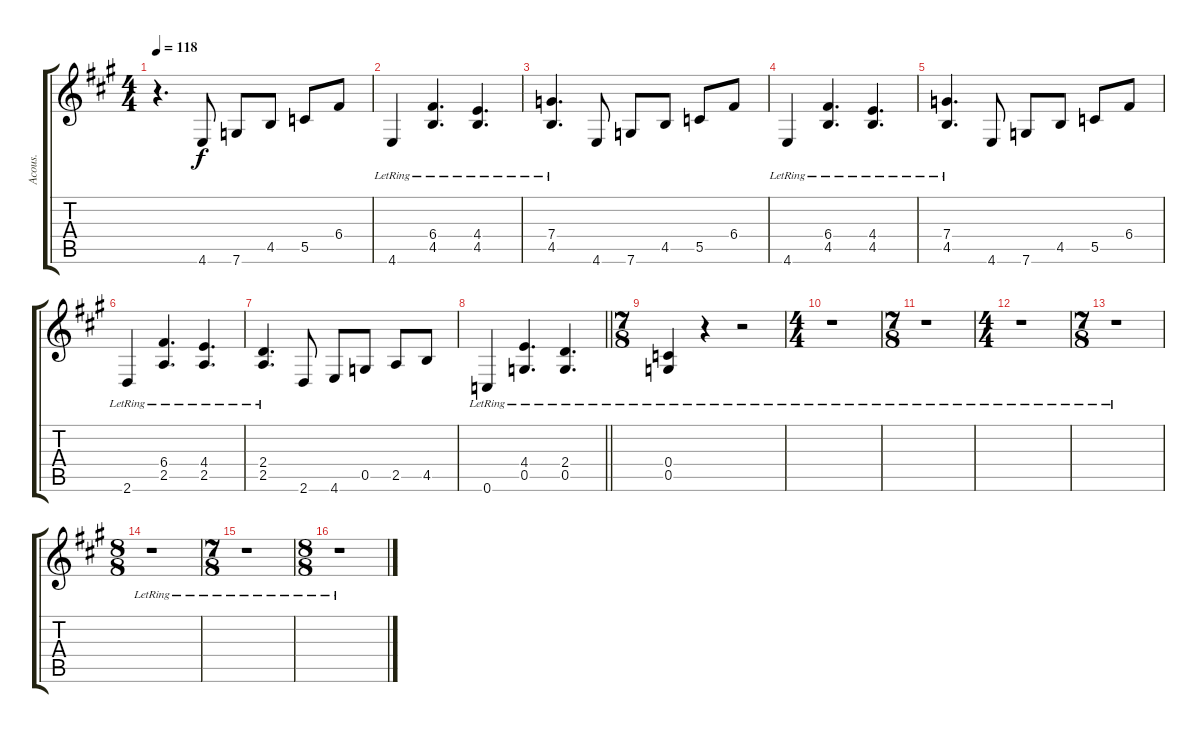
\track ("Acous." "Acous.") {instrument acousticguitarsteel}
\staff {score tabs}
\tuning (D4 A3 F3 C3 G2 C2) {hide}
\ts (4 4)
\tempo 118
\clef g2
\ks a
r.4{d dy f} 4.6.8 7.6.8 4.5.8 5.5.8 6.4.8 |
4.6{lr}.4 (6.4{lr} 4.5{lr}).4{d} (4.4{lr} 4.5{lr}).4{d} |
(7.4{lr} 4.5{lr}).4{d} 4.6.8 7.6.8 4.5.8 5.5.8 6.4.8 |
4.6{lr}.4 (6.4{lr} 4.5{lr}).4{d} (4.4{lr} 4.5{lr}).4{d} |
(7.4{lr} 4.5{lr}).4{d} 4.6.8 7.6.8 4.5.8 5.5.8 6.4.8 |
2.6{lr}.4 (6.4{lr} 2.5{lr}).4{d} (4.4{lr} 2.5{lr}).4{d} |
(2.4{lr} 2.5{lr}).4{d} 2.6.8 4.6.8 0.5.8 2.5.8 4.5.8 |
\barLineRight lightlight
0.6{lr}.4 (4.4{lr} 0.5{lr}).4{d} (2.4{lr} 0.5{lr}).4{d} |
\ts (7 8)
(0.4{lr} 0.5{lr}).4 r.4 r.2 |
\ts (4 4)
r.1 |
\ts (7 8)
r.1 |
\ts (4 4)
r.1 |
\ts (7 8)
r.1 |
\ts (8 8)
r.1 |
\ts (7 8)
r.1 |
\ts (8 8)
r.1
